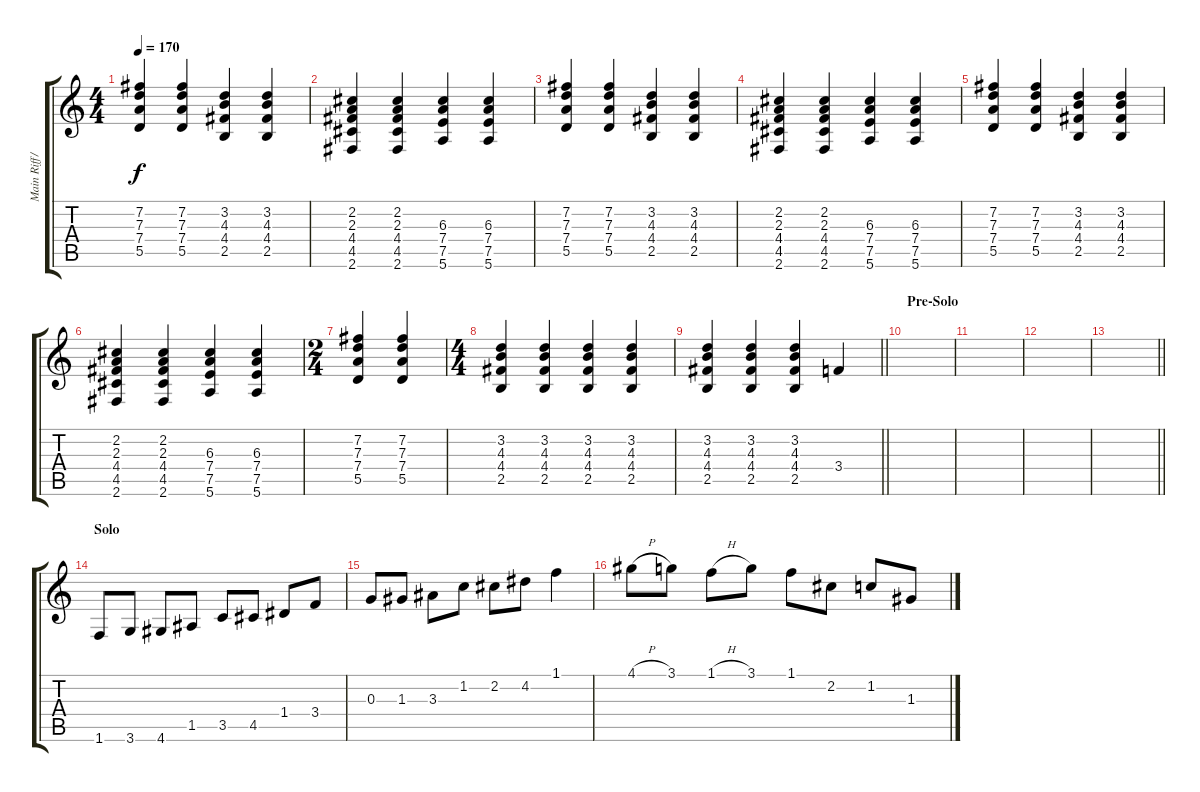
\track ("Main Riff/Solo" "Main Riff/") {instrument overdrivenguitar}
\staff {score tabs}
\tuning (E4 B3 G3 D3 A2 E2) {hide}
\ts (4 4)
\tempo 170
\clef g2
\ks c
(7.2 7.3 7.4 5.5).4{dy f} (7.2 7.3 7.4 5.5).4 (3.2 4.3 4.4 2.5).4 (3.2 4.3 4.4 2.5).4 |
(2.2 2.3 4.4 4.5 2.6).4 (2.2 2.3 4.4 4.5 2.6).4 (6.3 7.4 7.5 5.6).4 (6.3 7.4 7.5 5.6).4 |
(7.2 7.3 7.4 5.5).4 (7.2 7.3 7.4 5.5).4 (3.2 4.3 4.4 2.5).4 (3.2 4.3 4.4 2.5).4 |
(2.2 2.3 4.4 4.5 2.6).4 (2.2 2.3 4.4 4.5 2.6).4 (6.3 7.4 7.5 5.6).4 (6.3 7.4 7.5 5.6).4 |
(7.2 7.3 7.4 5.5).4 (7.2 7.3 7.4 5.5).4 (3.2 4.3 4.4 2.5).4 (3.2 4.3 4.4 2.5).4 |
(2.2 2.3 4.4 4.5 2.6).4 (2.2 2.3 4.4 4.5 2.6).4 (6.3 7.4 7.5 5.6).4 (6.3 7.4 7.5 5.6).4 |
\ts (2 4)
(7.2 7.3 7.4 5.5).4 (7.2 7.3 7.4 5.5).4 |
\ts (4 4)
(3.2 4.3 4.4 2.5).4 (3.2 4.3 4.4 2.5).4 (3.2 4.3 4.4 2.5).4 (3.2 4.3 4.4 2.5).4 |
\barLineRight lightlight
(3.2 4.3 4.4 2.5).4 (3.2 4.3 4.4 2.5).4 (3.2 4.3 4.4 2.5).4 3.4.4 |
\section ("" "Pre-Solo")
|
|
|
\barLineRight lightlight
|
\section ("" "Solo")
1.6.8 3.6.8 4.6.8 1.5.8 3.5.8 4.5.8 1.4.8 3.4.8 |
0.3.8 1.3.8 3.3.8 1.2.8 2.2.8 4.2.8 1.1.4 |
4.1{h}.8 3.1.8 1.1{h}.8 3.1.8 1.1.8 2.2.8 1.2.8 1.3.8
